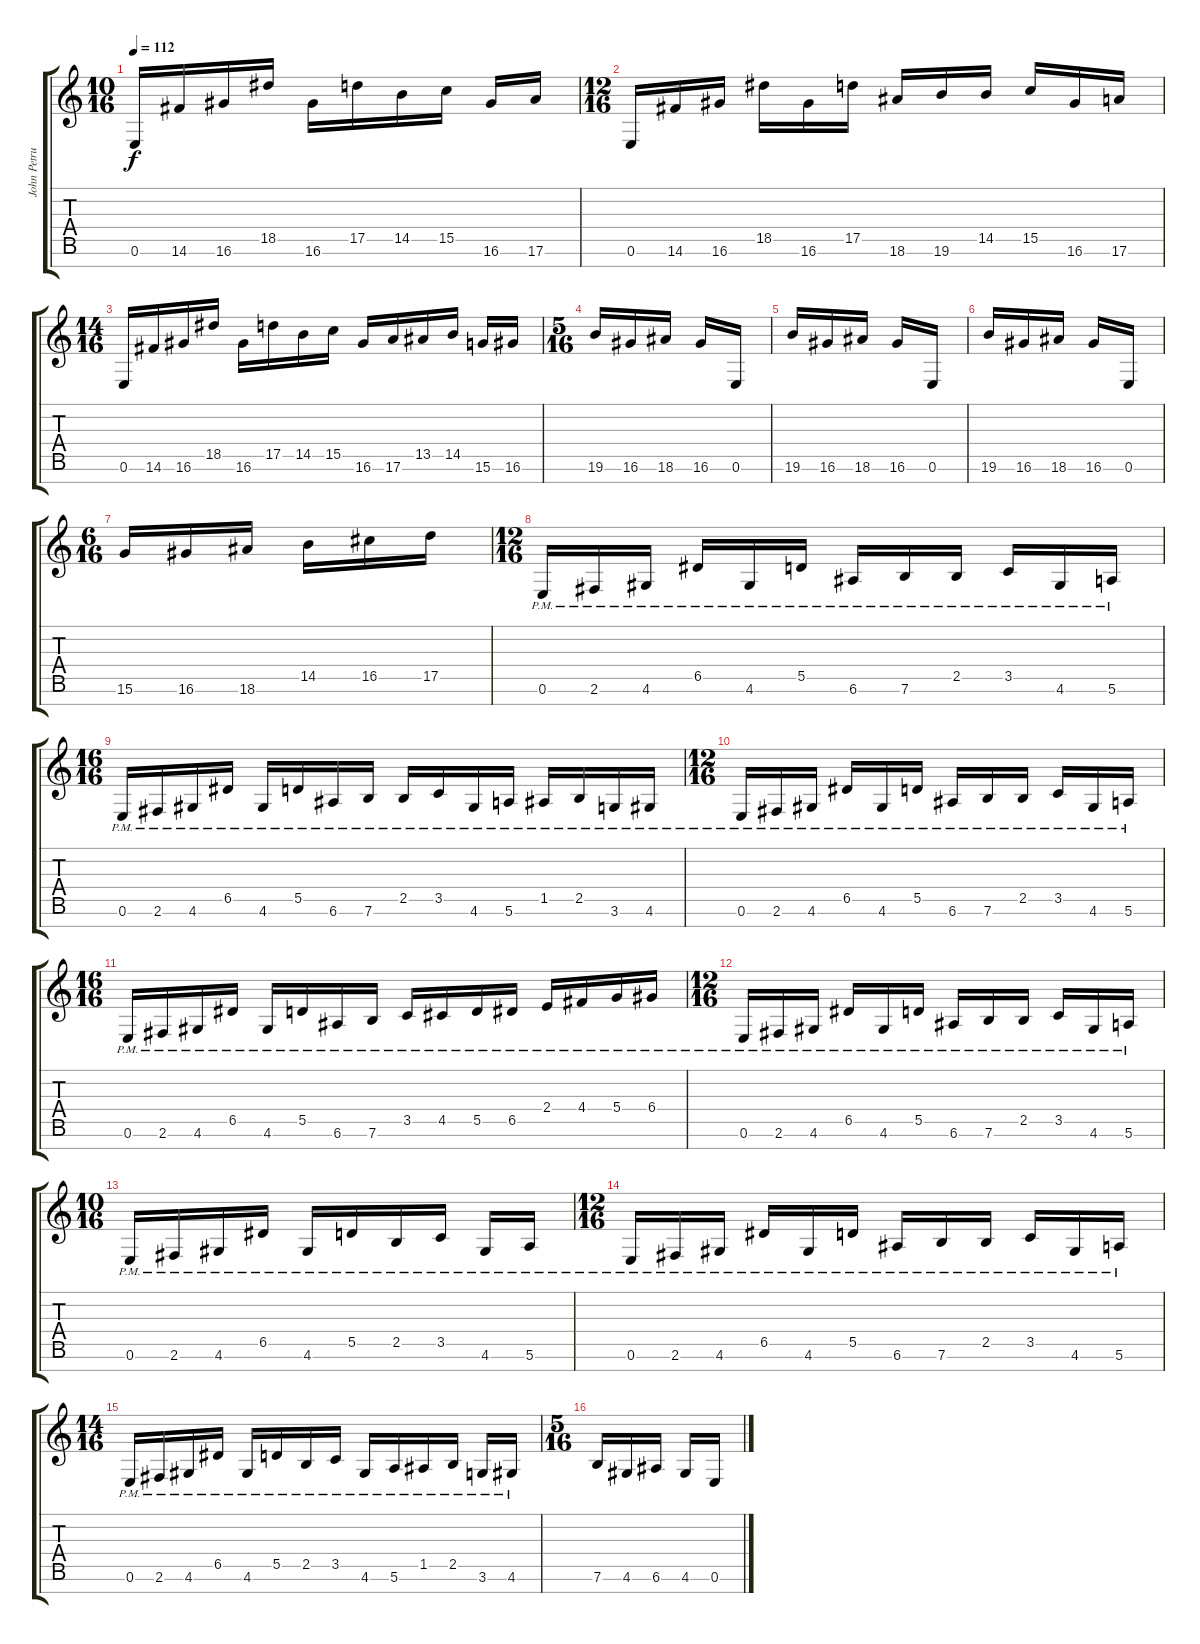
\track ("John Petrucci Guitar 1 (main)" "John Petru") {instrument distortionguitar}
\staff {score tabs}
\tuning (E4 B3 G3 D3 A2 E2 B1) {hide}
\ts (10 16)
\tempo 112
\clef g2
\ks c
0.6.16{dy f} 14.6.16 16.6.16 18.5.16 16.6.16 17.5.16 14.5.16 15.5.16 16.6.16 17.6.16 |
\ts (12 16)
0.6.16 14.6.16 16.6.16 18.5.16 16.6.16 17.5.16 18.6.16 19.6.16 14.5.16 15.5.16 16.6.16 17.6.16 |
\ts (14 16)
0.6.16 14.6.16 16.6.16 18.5.16 16.6.16 17.5.16 14.5.16 15.5.16 16.6.16 17.6.16 13.5.16 14.5.16 15.6.16 16.6.16 |
\ts (5 16)
19.6.16 16.6.16 18.6.16 16.6.16 0.6.16 |
19.6.16 16.6.16 18.6.16 16.6.16 0.6.16 |
19.6.16 16.6.16 18.6.16 16.6.16 0.6.16 |
\ts (6 16)
15.6.16 16.6.16 18.6.16 14.5.16 16.5.16 17.5.16 |
\ts (12 16)
0.6{pm}.16 2.6{pm}.16 4.6{pm}.16 6.5{pm}.16 4.6{pm}.16 5.5{pm}.16 6.6{pm}.16 7.6{pm}.16 2.5{pm}.16 3.5{pm}.16 4.6{pm}.16 5.6{pm}.16 |
\ts (16 16)
0.6{pm}.16 2.6{pm}.16 4.6{pm}.16 6.5{pm}.16 4.6{pm}.16 5.5{pm}.16 6.6{pm}.16 7.6{pm}.16 2.5{pm}.16 3.5{pm}.16 4.6{pm}.16 5.6{pm}.16 1.5{pm}.16 2.5{pm}.16 3.6{pm}.16 4.6{pm}.16 |
\ts (12 16)
0.6{pm}.16 2.6{pm}.16 4.6{pm}.16 6.5{pm}.16 4.6{pm}.16 5.5{pm}.16 6.6{pm}.16 7.6{pm}.16 2.5{pm}.16 3.5{pm}.16 4.6{pm}.16 5.6{pm}.16 |
\ts (16 16)
0.6{pm}.16 2.6{pm}.16 4.6{pm}.16 6.5{pm}.16 4.6{pm}.16 5.5{pm}.16 6.6{pm}.16 7.6{pm}.16 3.5{pm}.16 4.5{pm}.16 5.5{pm}.16 6.5{pm}.16 2.4{pm}.16 4.4{pm}.16 5.4{pm}.16 6.4{pm}.16 |
\ts (12 16)
0.6{pm}.16 2.6{pm}.16 4.6{pm}.16 6.5{pm}.16 4.6{pm}.16 5.5{pm}.16 6.6{pm}.16 7.6{pm}.16 2.5{pm}.16 3.5{pm}.16 4.6{pm}.16 5.6{pm}.16 |
\ts (10 16)
0.6{pm}.16 2.6{pm}.16 4.6{pm}.16 6.5{pm}.16 4.6{pm}.16 5.5{pm}.16 2.5{pm}.16 3.5{pm}.16 4.6{pm}.16 5.6{pm}.16 |
\ts (12 16)
0.6{pm}.16 2.6{pm}.16 4.6{pm}.16 6.5{pm}.16 4.6{pm}.16 5.5{pm}.16 6.6{pm}.16 7.6{pm}.16 2.5{pm}.16 3.5{pm}.16 4.6{pm}.16 5.6{pm}.16 |
\ts (14 16)
0.6{pm}.16 2.6{pm}.16 4.6{pm}.16 6.5{pm}.16 4.6{pm}.16 5.5{pm}.16 2.5{pm}.16 3.5{pm}.16 4.6{pm}.16 5.6{pm}.16 1.5{pm}.16 2.5{pm}.16 3.6{pm}.16 4.6{pm}.16 |
\ts (5 16)
7.6.16 4.6.16 6.6.16 4.6.16 0.6.16
